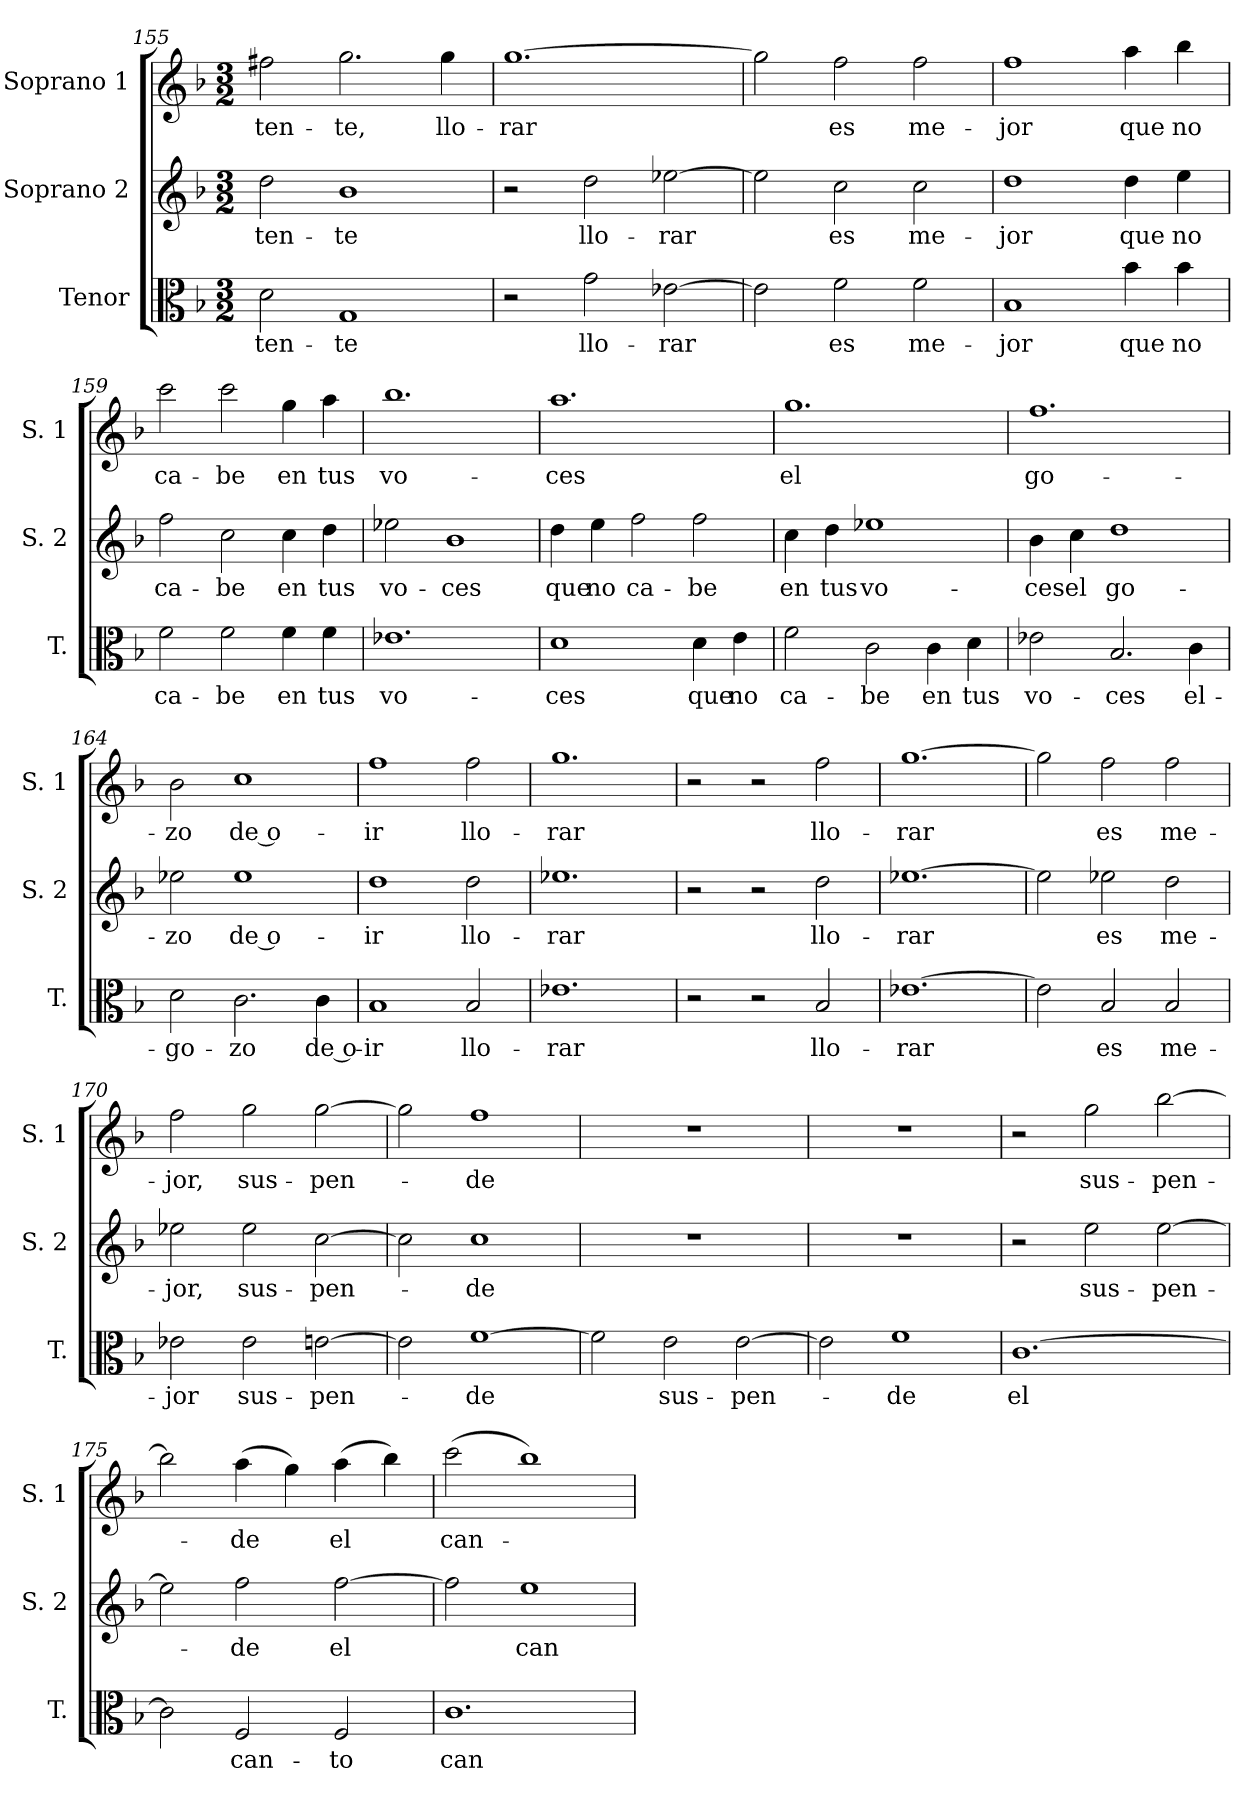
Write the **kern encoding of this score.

**kern	**text	**kern	**text	**kern	**text
*part3	*part3	*part2	*part2	*part1	*part1
*staff3	*staff3	*staff2	*staff2	*staff1	*staff1
*I"Tenor	*	*I"Soprano 2	*	*I"Soprano 1	*
*I'T.	*	*I'S. 2	*	*I'S. 1	*
*clefC3	*	*clefG2	*	*clefG2	*
*k[b-]	*	*k[b-]	*	*k[b-]	*
*M3/2	*	*M3/2	*	*M3/2	*
=155	=155	=155	=155	=155	=155
2d	-ten-	2dd	-ten-	2ff#X	-ten-
1G	-te	1b-	-te	2.gg	-te,
.	.	.	.	4gg	llo-
=156	=156	=156	=156	=156	=156
2r	.	2r	.	[1.gg	-rar
2g	llo-	2dd	llo-	.	.
[2e-X	-rar	[2ee-X	-rar	.	.
=157	=157	=157	=157	=157	=157
2e-]	.	2ee-]	.	2gg]	.
2f	es	2cc	es	2ff	es
2f	me-	2cc	me-	2ff	me-
=158	=158	=158	=158	=158	=158
1B-	-jor	1dd	-jor	1ff	-jor
4b-	que	4dd	que	4aa	que
4b-	no	4ee	no	4bb-	no
=159	=159	=159	=159	=159	=159
2f	ca-	2ff	ca-	2ccc	ca-
2f	-be	2cc	-be	2ccc	-be
4f	en	4cc	en	4gg	en
4f	tus	4dd	tus	4aa	tus
=160	=160	=160	=160	=160	=160
1.e-X	vo-	2ee-X	vo-	1.bb-	vo-
.	.	1b-	-ces	.	.
=161	=161	=161	=161	=161	=161
1d	-ces	4dd	que	1.aa	-ces
.	.	4ee	no	.	.
.	.	2ff	ca-	.	.
4d	que	2ff	-be	.	.
4e	no	.	.	.	.
=162	=162	=162	=162	=162	=162
2f	ca-	4cc	en	1.gg	el
.	.	4dd	tus	.	.
2c	-be	1ee-X	vo-	.	.
4c	en	.	.	.	.
4d	tus	.	.	.	.
=163	=163	=163	=163	=163	=163
2e-X	vo-	4b-	-ces	1.ff	go-
.	.	4cc	el	.	.
2.B-	-ces	1dd	go-	.	.
4c	el-	.	.	.	.
=164	=164	=164	=164	=164	=164
2d	-go-	2ee-X	-zo	2b-	-zo
2.c	-zo	1ee-	de o-	1cc	de o-
4c	de o-	.	.	.	.
=165	=165	=165	=165	=165	=165
1B-	-ir	1dd	-ir	1ff	-ir
2B-	llo-	2dd	llo-	2ff	llo-
=166	=166	=166	=166	=166	=166
1.e-X	-rar	1.ee-X	-rar	1.gg	-rar
=167	=167	=167	=167	=167	=167
2r	.	2r	.	2r	.
2r	.	2r	.	2r	.
2B-	llo-	2dd	llo-	2ff	llo-
=168	=168	=168	=168	=168	=168
[1.e-X	-rar	[1.ee-X	-rar	[1.gg	-rar
=169	=169	=169	=169	=169	=169
2e-]	.	2ee-]	.	2gg]	.
2B-	es	2ee-X	es	2ff	es
2B-	me-	2dd	me-	2ff	me-
=170	=170	=170	=170	=170	=170
2e-X	-jor	2ee-X	-jor,	2ff	-jor,
2e-	sus-	2ee-	sus-	2gg	sus-
[2en	-pen-	[2cc	-pen-	[2gg	-pen-
=171	=171	=171	=171	=171	=171
2e]	.	2cc]	.	2gg]	.
[1f	-de	1cc	-de	1ff	-de
=172	=172	=172	=172	=172	=172
2f]	.	1.r	.	1.r	.
2e	sus-	.	.	.	.
[2e	-pen-	.	.	.	.
=173	=173	=173	=173	=173	=173
2e]	.	1.r	.	1.r	.
1f	-de	.	.	.	.
=174	=174	=174	=174	=174	=174
[1.c	el	2r	.	2r	.
.	.	2ee	sus-	2gg	sus-
.	.	[2ee	-pen-	[2bb-	-pen-
=175	=175	=175	=175	=175	=175
2c]	.	2ee]	.	2bb-]	.
2F	can-	2ff	-de	(4aa	-de
.	.	.	.	4gg)	.
2F	-to	[2ff	el	(4aa	el
.	.	.	.	4bb-)	.
=176	=176	=176	=176	=176	=176
1.c	can-	2ff]	.	(2ccc	can-
.	.	1ee	can-	1bb-)	.
=	=	=	=	=	=
*-	*-	*-	*-	*-	*-
